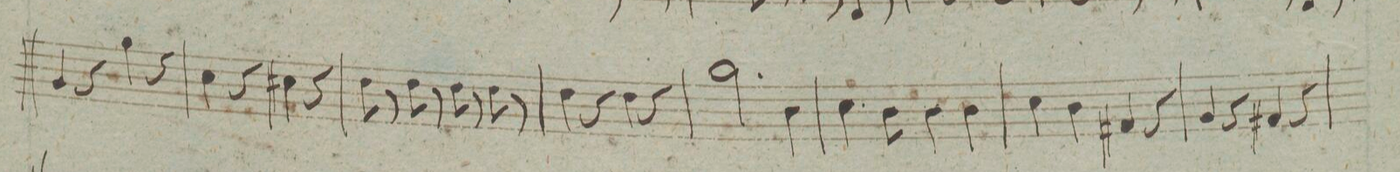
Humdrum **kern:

**kern	**dynam
*I"Baſso	*
*clefF4	*
*k[f#c#g#d#]	*
*met(c|)	*
*M2/2	*
4BB/	.
4r	.
4B\	.
4r	.
=54	=54
4r	.
4E\	.
4r	.
4E#X\	.
=55	=55
8F#\	.
8r	.
8F#\	.
8r	.
8F#\	.
8r	.
8F#\	.
8r	.
=56	=56
4F#\	.
4r	.
4F#\	.
4r	.
=57	=57
2.B\	.
4D#\	.
=58	=58
4.E\	.
8D#\	.
4D#\	.
4D#\	.
=59	=59
4E\	.
4D#\	.
4AA#X/	.
4r	.
=60	=60
4BB/	.
4r	.
4AA#X/	.
4r	.
=61	=61
*-	*-
